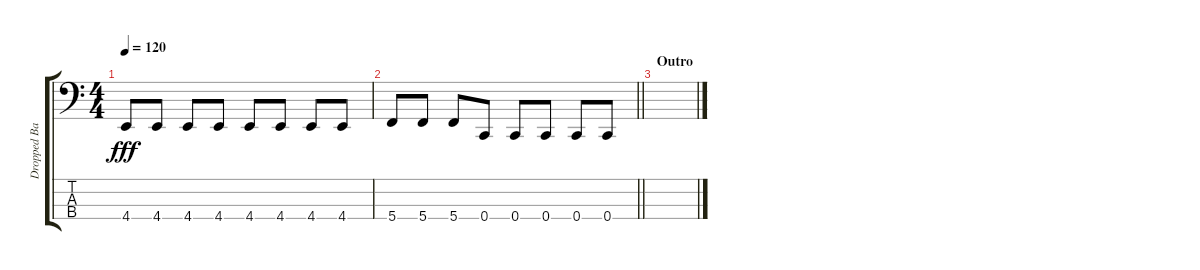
\track ("Dropped Bass" "Dropped Ba") {instrument electricbasspick}
\staff {score tabs}
\tuning (F2 C2 G1 C1) {hide}
\ts (4 4)
\tempo 120
\clef f4
\ks c
4.4.8{dy fff} 4.4.8 4.4.8 4.4.8 4.4.8 4.4.8 4.4.8 4.4.8 |
\barLineRight lightlight
5.4.8 5.4.8 5.4.8 0.4.8 0.4.8 0.4.8 0.4.8 0.4.8 |
\section ("" "Outro")
